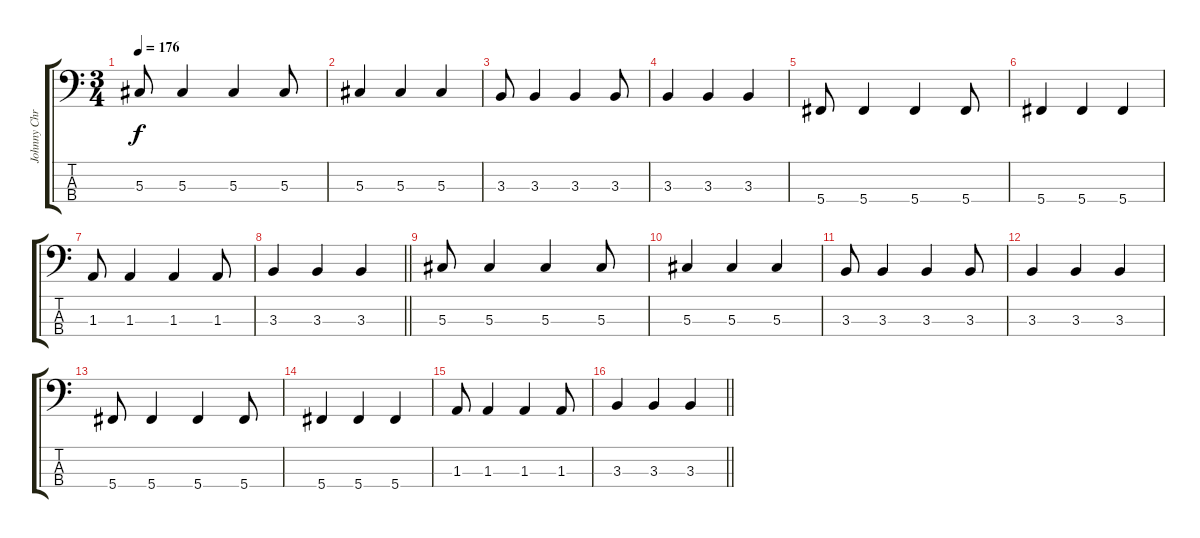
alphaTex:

\track ("Johnny Christ" "Johnny Chr") {instrument electricbasspick}
\staff {score tabs}
\tuning (Gb2 Db2 Ab1 Db1) {hide}
\ts (3 4)
\tempo 176
\clef f4
\ks c
5.3.8{dy f} 5.3.4 5.3.4 5.3.8 |
5.3.4 5.3.4 5.3.4 |
3.3.8 3.3.4 3.3.4 3.3.8 |
3.3.4 3.3.4 3.3.4 |
5.4.8 5.4.4 5.4.4 5.4.8 |
5.4.4 5.4.4 5.4.4 |
1.3.8 1.3.4 1.3.4 1.3.8 |
\barLineRight lightlight
3.3.4 3.3.4 3.3.4 |
5.3.8 5.3.4 5.3.4 5.3.8 |
5.3.4 5.3.4 5.3.4 |
3.3.8 3.3.4 3.3.4 3.3.8 |
3.3.4 3.3.4 3.3.4 |
5.4.8 5.4.4 5.4.4 5.4.8 |
5.4.4 5.4.4 5.4.4 |
1.3.8 1.3.4 1.3.4 1.3.8 |
\barLineRight lightlight
3.3.4 3.3.4 3.3.4
